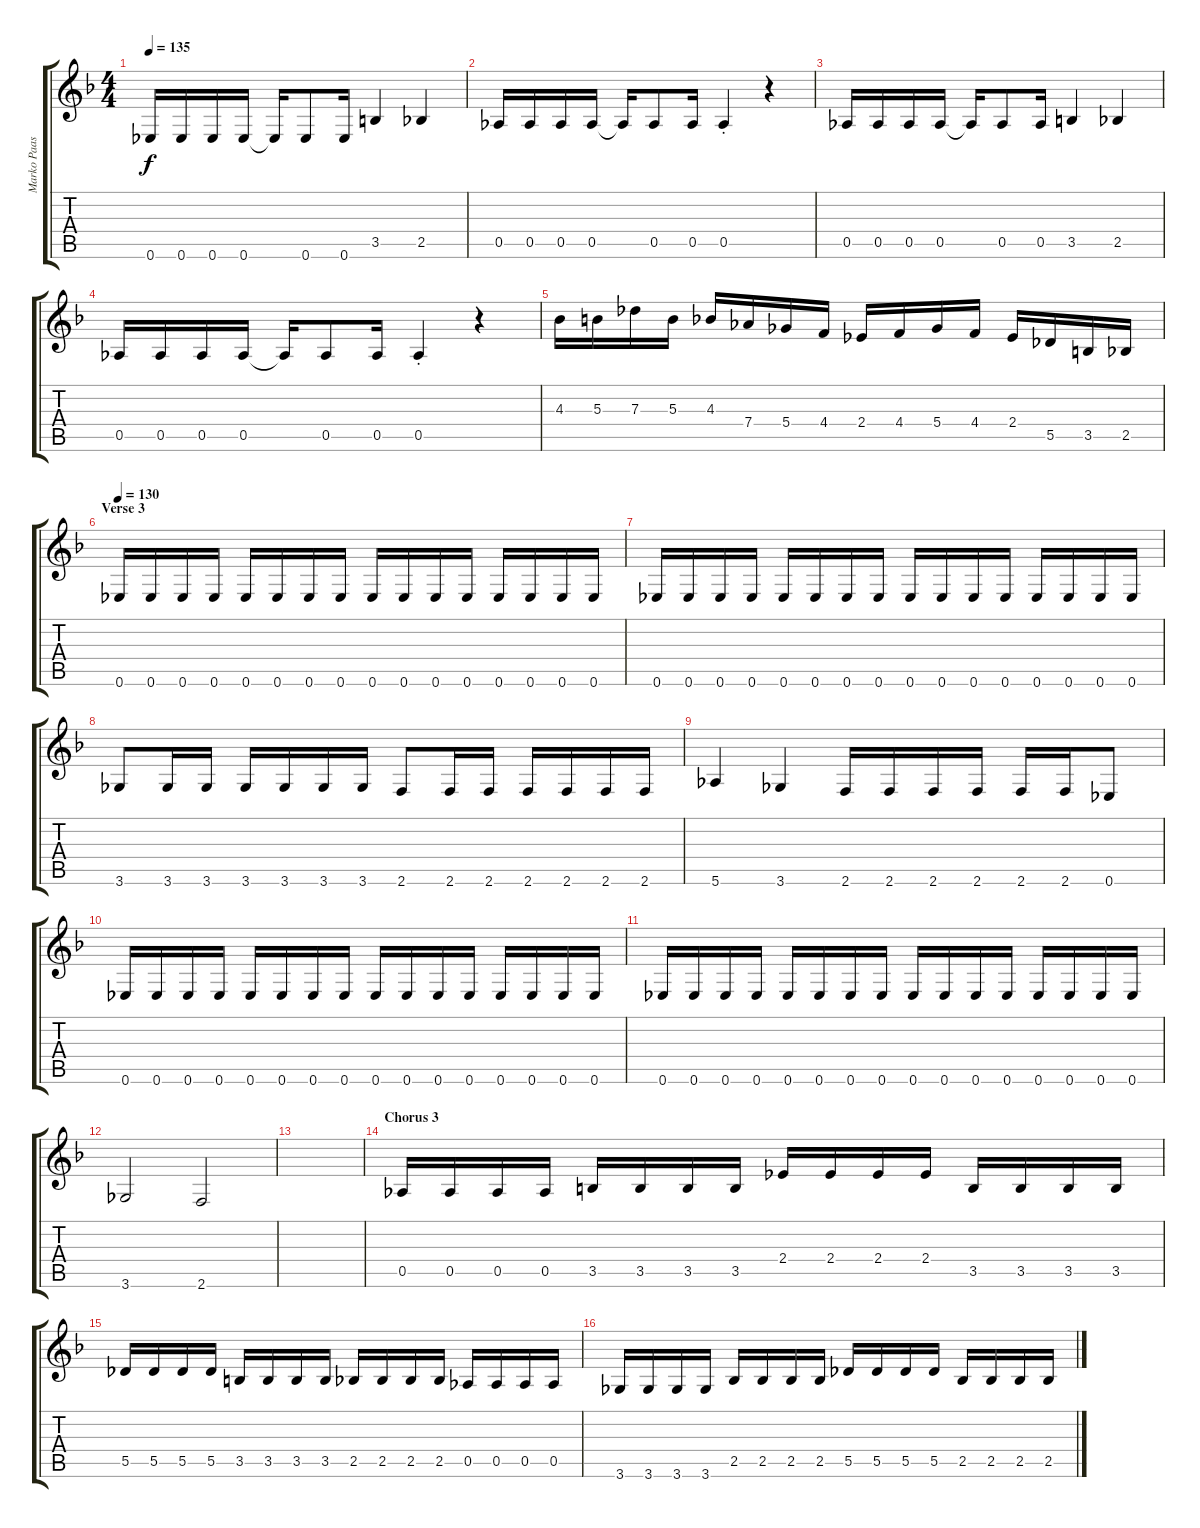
\track ("Marko Paasikoski" "Marko Paas") {instrument electricbasspick}
\staff {score tabs}
\tuning (Eb4 Bb3 Gb3 Db3 Ab2 Eb2) {hide}
\ts (4 4)
\tempo 135
\clef g2
\ks dminor
0.6.16{dy f} 0.6.16 0.6.16 0.6.16 0.6{t}.16 0.6.8 0.6.16 3.5.4 2.5.4 |
0.5.16 0.5.16 0.5.16 0.5.16 0.5{t}.16 0.5.8 0.5.16 0.5{st}.4 r.4 |
0.5.16 0.5.16 0.5.16 0.5.16 0.5{t}.16 0.5.8 0.5.16 3.5.4 2.5.4 |
0.5.16 0.5.16 0.5.16 0.5.16 0.5{t}.16 0.5.8 0.5.16 0.5{st}.4 r.4 |
4.3.16 5.3.16 7.3.16 5.3.16 4.3.16 7.4.16 5.4.16 4.4.16 2.4.16 4.4.16 5.4.16 4.4.16 2.4.16 5.5.16 3.5.16 2.5.16 |
\section ("" "Verse 3")
\tempo 130
0.6.16 0.6.16 0.6.16 0.6.16 0.6.16 0.6.16 0.6.16 0.6.16 0.6.16 0.6.16 0.6.16 0.6.16 0.6.16 0.6.16 0.6.16 0.6.16 |
0.6.16 0.6.16 0.6.16 0.6.16 0.6.16 0.6.16 0.6.16 0.6.16 0.6.16 0.6.16 0.6.16 0.6.16 0.6.16 0.6.16 0.6.16 0.6.16 |
3.6.8 3.6.16 3.6.16 3.6.16 3.6.16 3.6.16 3.6.16 2.6.8 2.6.16 2.6.16 2.6.16 2.6.16 2.6.16 2.6.16 |
5.6.4 3.6.4 2.6.16 2.6.16 2.6.16 2.6.16 2.6.16 2.6.16 0.6.8 |
0.6.16 0.6.16 0.6.16 0.6.16 0.6.16 0.6.16 0.6.16 0.6.16 0.6.16 0.6.16 0.6.16 0.6.16 0.6.16 0.6.16 0.6.16 0.6.16 |
0.6.16 0.6.16 0.6.16 0.6.16 0.6.16 0.6.16 0.6.16 0.6.16 0.6.16 0.6.16 0.6.16 0.6.16 0.6.16 0.6.16 0.6.16 0.6.16 |
3.6.2 2.6.2 |
|
\section ("" "Chorus 3")
0.5.16 0.5.16 0.5.16 0.5.16 3.5.16 3.5.16 3.5.16 3.5.16 2.4.16 2.4.16 2.4.16 2.4.16 3.5.16 3.5.16 3.5.16 3.5.16 |
5.5.16 5.5.16 5.5.16 5.5.16 3.5.16 3.5.16 3.5.16 3.5.16 2.5.16 2.5.16 2.5.16 2.5.16 0.5.16 0.5.16 0.5.16 0.5.16 |
3.6.16 3.6.16 3.6.16 3.6.16 2.5.16 2.5.16 2.5.16 2.5.16 5.5.16 5.5.16 5.5.16 5.5.16 2.5.16 2.5.16 2.5.16 2.5.16
